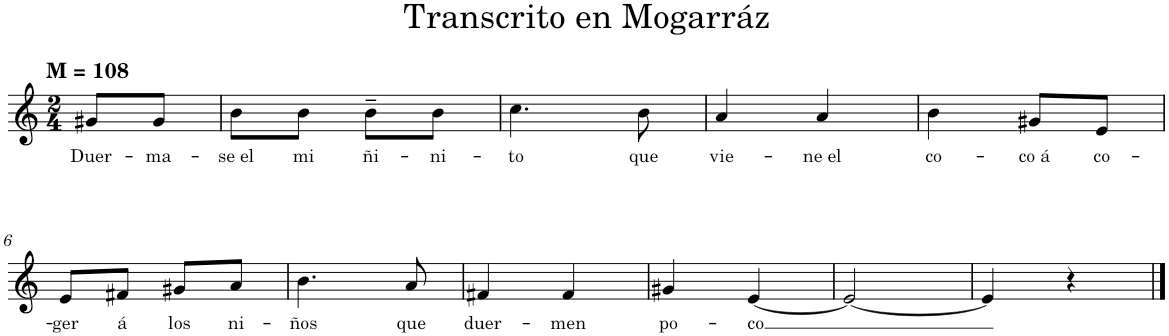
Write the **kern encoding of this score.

**kern	**text
*part1	*part1
*staff1	*staff1
*I"Nylon Guitar	*
*clefG2	*
*Trd7c12	*
*k[]	*
*M2/4	*
=1	=1
!LO:TX:a:B:t=M = 108	!
!	!LO:LY:b
8g#X/L	Duer-
!	!LO:LY:b
8g#/J	-ma-
=2	=2
!	!LO:LY:b
8b\L	-se el
!	!LO:LY:b
8b\J	mi
!	!LO:LY:b
8b~\L	ñi-
!	!LO:LY:b
8b\J	-ni-
=3	=3
!	!LO:LY:b
4.cc\	-to
!	!LO:LY:b
8b\	que
=4	=4
!	!LO:LY:b
4a/	vie-
!	!LO:LY:b
4a/	-ne el
=5	=5
!	!LO:LY:b
4b\	co-
!	!LO:LY:b
8g#X/L	-co á
!	!LO:LY:b
8e/J	co-
!!LO:LB:g=z
=6	=6
!	!LO:LY:b
8e/L	-ger
!	!LO:LY:b
8f#X/J	á
!	!LO:LY:b
8g#X/L	los
!	!LO:LY:b
8a/J	ni-
=7	=7
!	!LO:LY:b
4.b\	-ños
!	!LO:LY:b
8a/	que
=8	=8
!	!LO:LY:b
4f#X/	duer-
!	!LO:LY:b
4f#/	-men
=9	=9
!	!LO:LY:b
4g#X/	po-
!	!LO:LY:b
[4e/	-co
=10	=10
2e/_	.
=11	=11
4e/]	.
4r	.
==	==
*-	*-
